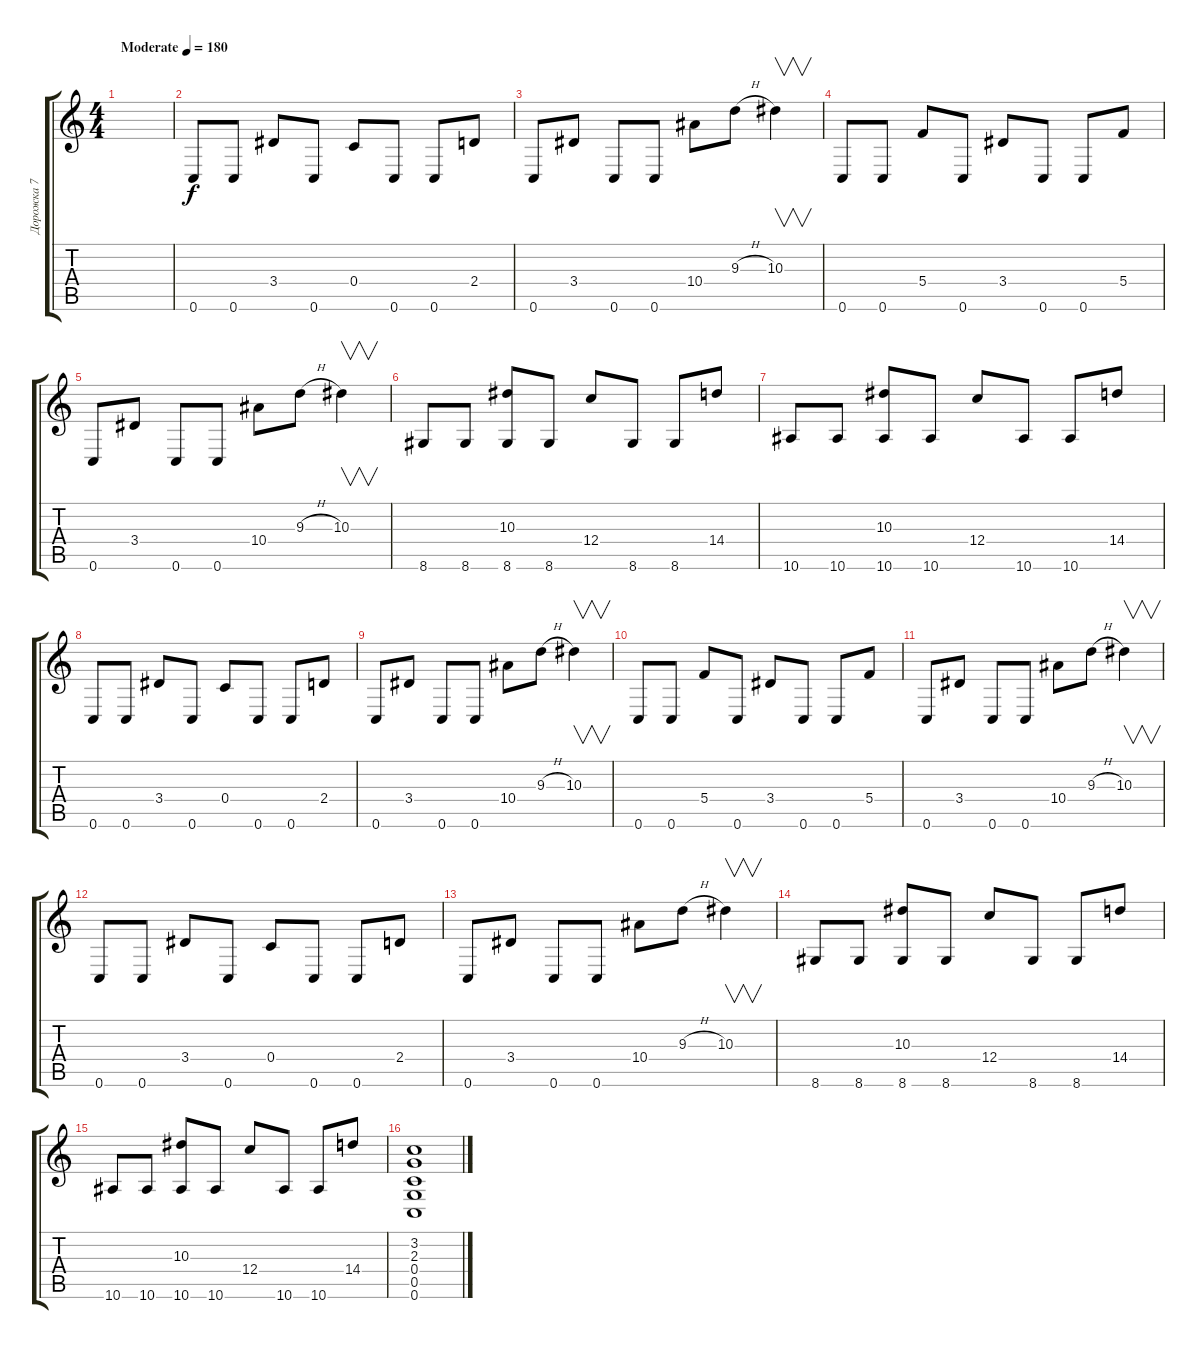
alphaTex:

\track ("Дорожка 7" "Дорожка 7") {instrument overdrivenguitar}
\staff {score tabs}
\tuning (D4 A3 F3 C3 G2 C2) {hide}
\ts (4 4)
\tempo (180 "Moderate")
\clef g2
\ks c
|
0.6.8 0.6.8 3.4.8 0.6.8 0.4.8 0.6.8 0.6.8 2.4.8 |
0.6.8 3.4.8 0.6.8 0.6.8 10.4.8 9.3{h}.8 10.3.4{v} |
0.6.8 0.6.8 5.4.8 0.6.8 3.4.8 0.6.8 0.6.8 5.4.8 |
0.6.8 3.4.8 0.6.8 0.6.8 10.4.8 9.3{h}.8 10.3.4{v} |
8.6.8 8.6.8 (10.3 8.6).8 8.6.8 12.4.8 8.6.8 8.6.8 14.4.8 |
10.6.8 10.6.8 (10.3 10.6).8 10.6.8 12.4.8 10.6.8 10.6.8 14.4.8 |
0.6.8 0.6.8 3.4.8 0.6.8 0.4.8 0.6.8 0.6.8 2.4.8 |
0.6.8 3.4.8 0.6.8 0.6.8 10.4.8 9.3{h}.8 10.3.4{v} |
0.6.8 0.6.8 5.4.8 0.6.8 3.4.8 0.6.8 0.6.8 5.4.8 |
0.6.8 3.4.8 0.6.8 0.6.8 10.4.8 9.3{h}.8 10.3.4{v} |
0.6.8 0.6.8 3.4.8 0.6.8 0.4.8 0.6.8 0.6.8 2.4.8 |
0.6.8 3.4.8 0.6.8 0.6.8 10.4.8 9.3{h}.8 10.3.4{v} |
8.6.8 8.6.8 (10.3 8.6).8 8.6.8 12.4.8 8.6.8 8.6.8 14.4.8 |
10.6.8 10.6.8 (10.3 10.6).8 10.6.8 12.4.8 10.6.8 10.6.8 14.4.8 |
(3.2 2.3 0.4 0.5 0.6).1
